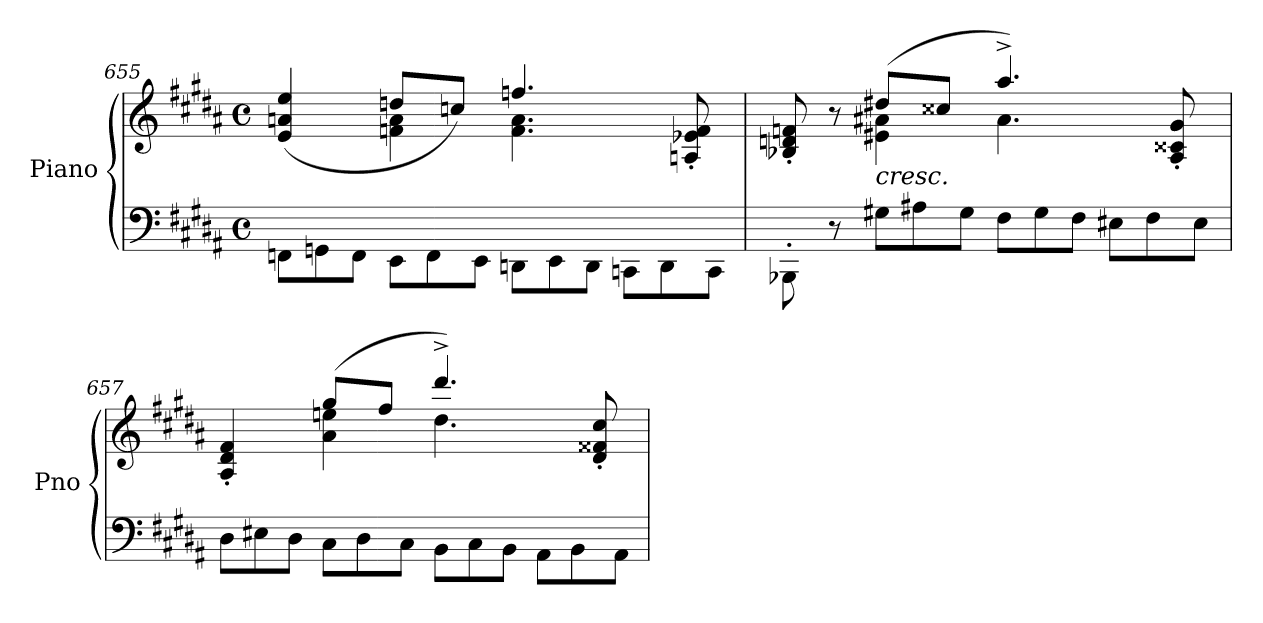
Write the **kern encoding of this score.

**kern	**kern
*part1	*part1
*staff2	*staff1
*I"Piano	*
*I'Pno	*
*clefF4	*clefG2
*k[f#c#g#d#a#]	*k[f#c#g#d#a#]
*M4/4	*M4/4
*met(c)	*met(c)
*Xtuplet	*
=655	=655
*	*^
12FFn\L	(>4e/ 4an/ 4ee/	4ryy
12GGn\	.	.
12FF\J	.	.
12EE\L	8ddn/L	4fn\ 4a\
12FF\	.	.
.	8ccn/J)	.
12EE\J	.	.
12DDn\L	4.ffn/	4.f\ 4.a\
12EE\	.	.
12DD\J	.	.
12CCn\L	.	.
12DD\	.	.
.	8An/' 8e-X/' 8f/'	8ryy
12CC\J	.	.
!!LO:LB:g=z	!!
=656	=656	=656
8BBB-X'\	8B-X/' 8dn/' 8fn/'	4ryy
8r	8r	.
!	!LO:TX:b:i:t=cresc.	!
12G#X\L	(>8dd#X/L	4e#X\ 4a#X\
12A#X\	.	.
.	8cc##X/J	.
12G#\J	.	.
12F#\L	4.aa#^/)	4.a#\
12G#\	.	.
12F#\J	.	.
12E#X\L	.	.
12F#\	.	.
.	8A#/' 8c##X/' 8g#/'	8ryy
12E#\J	.	.
!!LO:LB:g=z	!!
=657	=657	=657
12D#\L	4A#/' 4d#/' 4f#/'	4ryy
12E#X\	.	.
12D#\J	.	.
12C#\L	(>8gg#/L	4a#\ 4een\
12D#\	.	.
.	8ff#/J	.
12C#\J	.	.
12BB\L	4.ddd#^/)	4.dd#\
12C#\	.	.
12BB\J	.	.
12AA#\L	.	.
12BB\	.	.
.	8d#/' 8f##X/' 8cc#/'	8ryy
12AA#\J	.	.
*	*v	*v
=	=
*-	*-
